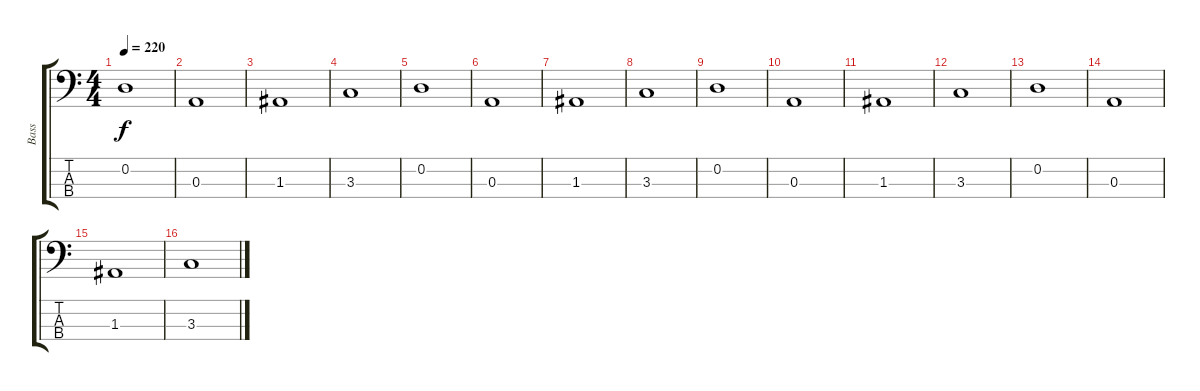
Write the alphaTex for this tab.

\track ("Bass" "Bass") {instrument electricbassfinger}
\staff {score tabs}
\tuning (G2 D2 A1 E1) {hide}
\ts (4 4)
\tempo 220
\clef f4
\ks c
0.2.1{dy f} |
0.3.1 |
1.3.1 |
3.3.1 |
0.2.1 |
0.3.1 |
1.3.1 |
3.3.1 |
0.2.1 |
0.3.1 |
1.3.1 |
3.3.1 |
0.2.1 |
0.3.1 |
1.3.1 |
3.3.1
